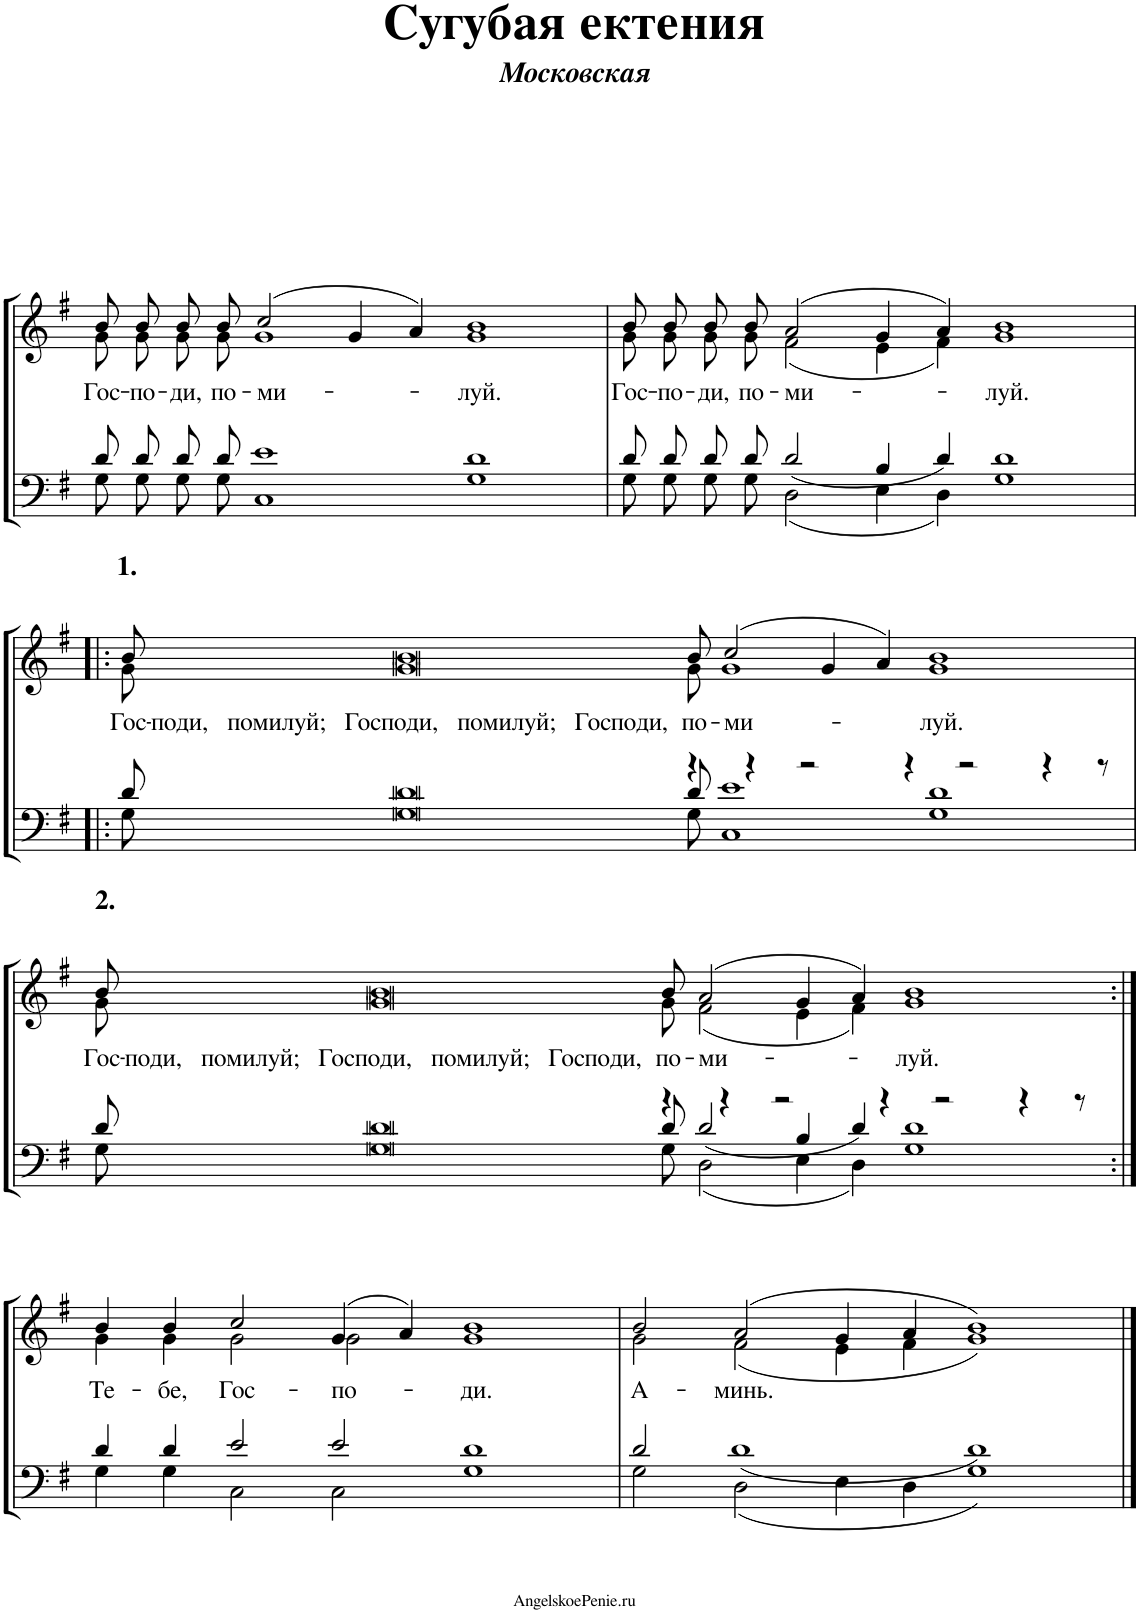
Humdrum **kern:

**kern	**kern	**text
*part1	*part1	*part1
*staff2	*staff1	*staff1
*I"Piano	*	*
*I'Pno.	*	*
*clefF4	*clefG2	*
*k[f#]	*k[f#]	*
*M24/4	*M24/4	*
=1	=1	=1
*^	*	*
*	*^	*	*
!	!	!	!	!LO:LY:b
*	*	*	*^	*
2ryy	8d/L	8G\L	8b/L	8g\L	Гос-
!	!	!	!	!	!LO:LY:b
.	8d/	8G\	8b/	8g\	-по-
!	!	!	!	!	!LO:LY:b
.	8d/	8G\	8b/	8g\	-ди,
!	!	!	!	!	!LO:LY:b
.	8d/J	8G\J	8b/J	8g\J	по-
!	!	!	!	!	!LO:LY:b
0ryy	1e	1C	(2cc/	1g	-ми-
.	.	.	4g/	.	.
.	.	.	4a/)	.	.
!	!	!	!	!	!LO:LY:b
.	1d	1G	1b	1g	-луй.
=2	=2	=2	=2	=2	=2
!	!	!	!	!	!LO:LY:b
2ryy	8d/L	8G\L	8b/L	8g\L	Гос-
!	!	!	!	!	!LO:LY:b
.	8d/	8G\	8b/	8g\	-по-
!	!	!	!	!	!LO:LY:b
.	8d/	8G\	8b/	8g\	-ди,
!	!	!	!	!	!LO:LY:b
.	8d/J	8G\J	8b/J	8g\J	по-
!	!	!	!	!	!LO:LY:b
0ryy	2d/	2D\	(2a/	(2f#\	-ми-
.	4B/	4E\	4g/	4e\	.
.	4d/	4D\	4a/)	4f#\)	.
!	!	!	!	!	!LO:LY:b
.	1d	1G	1b	1g	-луй.
!!LO:LB:g=z	!!
=3!|:	=3!|:	=3!|:	=3!|:	=3!|:	=3!|:
!	!	!	!LO:TX:a:B:t=1.	!	!
!	!	!	!	!	!LO:LY:b
4ryy	8d/L	8G\L	8b/L	8g\L	Гос-
!	!	!	!	!	!LO:LY:b
.	8d	8G	8b	8g	-поди, помилуй; Господи, помилуй; Господи,
!	!	!	!	!	!LO:LY:b
4r	8d/J	8G\J	8b/J	8g\J	по-
!	!	!	!	!	!LO:LY:b
.	1e	1C	(2cc/	1g	-ми-
4r	.	.	.	.	.
2r	.	.	.	.	.
.	.	.	4g/	.	.
.	.	.	4a/)	.	.
4r	.	.	.	.	.
!	!	!	!	!	!LO:LY:b
.	1d	1G	1b	1g	-луй.
2r	.	.	.	.	.
4r	.	.	.	.	.
8r	.	.	.	.	.
!!LO:LB:g=z	!!
=4	=4	=4	=4	=4	=4
!	!	!	!LO:TX:a:B:t=2.	!	!
!	!	!	!	!	!LO:LY:b
4ryy	8d/L	8G\L	8b/L	8g\L	Гос-
!	!	!	!	!	!LO:LY:b
.	8d	8G	8b	8g	-поди, помилуй; Господи, помилуй; Господи,
!	!	!	!	!	!LO:LY:b
4r	8d/J	8G\J	8b/J	8g\J	по-
!	!	!	!	!	!LO:LY:b
.	2d/	2D\	(2a/	(2f#\	-ми-
4r	.	.	.	.	.
2r	.	.	.	.	.
.	4B/	4E\	4g/	4e\	.
.	4d/	4D\	4a/)	4f#\)	.
4r	.	.	.	.	.
!	!	!	!	!	!LO:LY:b
.	1d	1G	1b	1g	-луй.
2r	.	.	.	.	.
4r	.	.	.	.	.
8r	.	.	.	.	.
!!LO:LB:g=z	!!
=5:|!	=5:|!	=5:|!	=5:|!	=5:|!	=5:|!
!	!	!	!	!	!LO:LY:b
1ryy	4d/	4G\	4b/	4g\	Те-
!	!	!	!	!	!LO:LY:b
.	4d/	4G\	4b/	4g\	-бе,
!	!	!	!	!	!LO:LY:b
.	2e/	2C\	2cc/	2g\	Гос-
!	!	!	!	!	!LO:LY:b
1.ryy	2e/	2C\	(4g/	2g\	-по-
.	.	.	4a/)	.	.
!	!	!	!	!	!LO:LY:b
.	1d	1G	1b	1g	-ди.
=6	=6	=6	=6	=6	=6
!	!	!	!	!	!LO:LY:b
2ryy	2d/	2G\	2b/	2g\	А-
!	!	!	!	!	!LO:LY:b
2ryy	1d	2D\	(2a/	(2f#\	-минь.
1.ryy	.	4E\	4g/	4e\	.
.	.	4D\	4a/	4f#\	.
.	1d	1G	1b)	1g)	.
*v	*v	*v	*	*	*
*	*v	*v	*
==	==	==
*-	*-	*-
